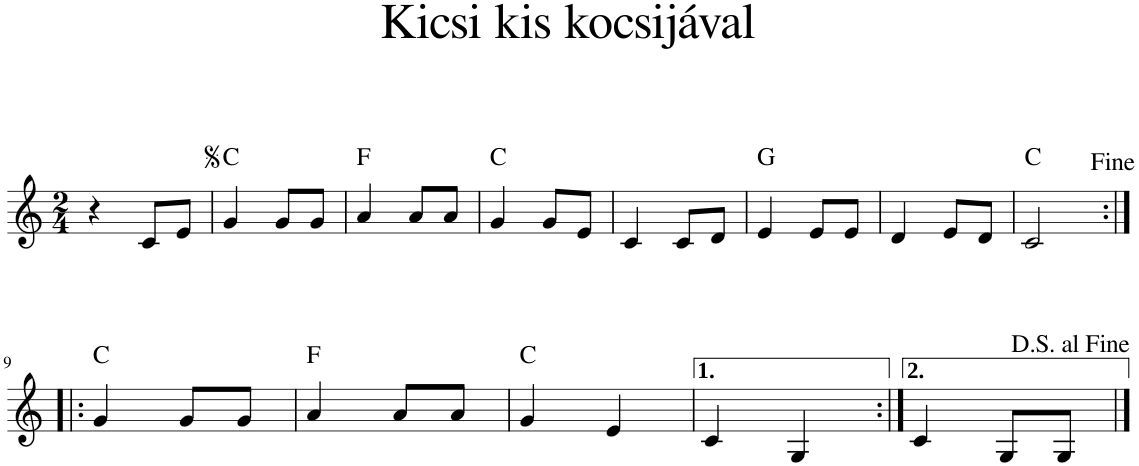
**kern	**harte
*part1	*part1
*staff1	*
*I"Piano	*
*I'Pno	*
*clefG2	*
*k[]	*
*M2/4	*
=1	=1
4r	.
8c/L	.
8e/J	.
=2	=2
!	!LO:H:kt=N.C.
4g/	N
8g/L	.
8g/J	.
=3	=3
!	!LO:H:kt=N.C.
4a/	N
8a/L	.
8a/J	.
=4	=4
!	!LO:H:kt=N.C.
4g/	N
8g/L	.
8e/J	.
=5	=5
4c/	.
8c/L	.
8d/J	.
=6	=6
!	!LO:H:kt=N.C.
4e/	N
8e/L	.
8e/J	.
=7	=7
4d/	.
8e/L	.
8d/J	.
=8	=8
!	!LO:H:kt=N.C.
2c/	N
!!LO:LB:g=z
=9:|!|:	=9:|!|:
!	!LO:H:kt=N.C.
4g/	N
8g/L	.
8g/J	.
=10	=10
!	!LO:H:kt=N.C.
4a/	N
8a/L	.
8a/J	.
=11	=11
!	!LO:H:kt=N.C.
4g/	N
4e/	.
=12	=12
4c/	.
4G/	.
=13:|!	=13:|!
4c/	.
8G/L	.
8G/J	.
==	==
*-	*-
